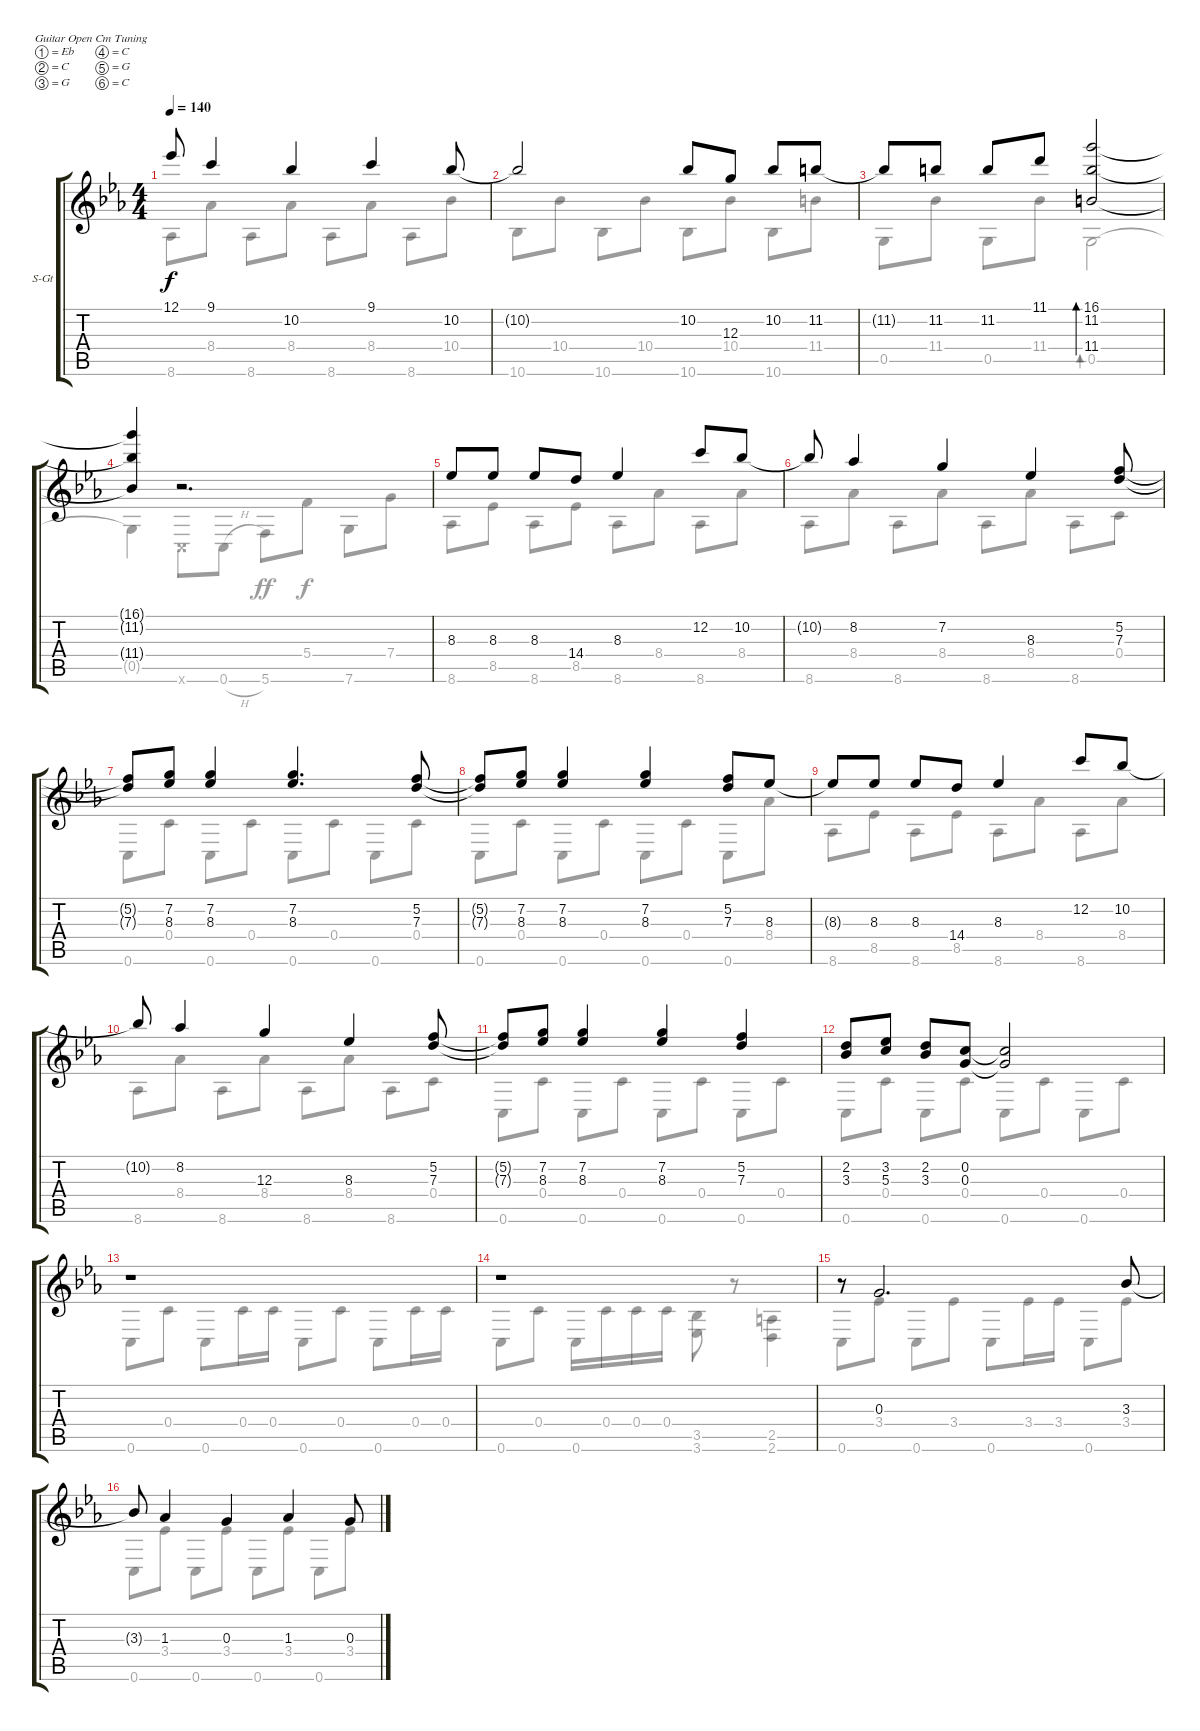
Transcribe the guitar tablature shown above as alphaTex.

\bracketExtendMode groupsimilarinstruments
\firstSystemTrackNameOrientation horizontal
\otherSystemsTrackNameOrientation horizontal
\track ("Track 1" "S-Gt") {instrument acousticguitarsteel}
\staff {score tabs}
\tuning (Eb4 C4 G3 C3 G2 C2)
\voice
\ts (4 4)
\tempo 140
\clef g2
\ks cminor
12.1{t}.8{dy f} 9.1.4 10.2.4 9.1.4 10.2.8 |
10.2{t}.2 10.2.8 12.3.8 10.2.8 11.2.8 |
11.2{t}.8 11.2.8 11.2.8 11.1.8 (16.1 11.2 11.4).2{bd 60} |
(16.1{t} 11.2{t} 11.4{t}).4 r.2{d} |
8.3.8 8.3.8 8.3.8 14.4.8 8.3.4 12.2.8 10.2.8 |
10.2{t}.8 8.2.4 7.2.4 8.3.4 (5.2 7.3).8 |
(5.2{t} 7.3{t}).8 (7.2 8.3).8 (7.2 8.3).4 (7.2 8.3).4{d} (5.2 7.3).8 |
(5.2{t} 7.3{t}).8 (7.2 8.3).8 (7.2 8.3).4 (7.2 8.3).4 (5.2 7.3).8 8.3.8 |
8.3{t}.8 8.3.8 8.3.8 14.4.8 8.3.4 12.2.8 10.2.8 |
10.2{t}.8 8.2.4 12.3.4 8.3.4 (5.2 7.3).8 |
(5.2{t} 7.3{t}).8 (7.2 8.3).8 (7.2 8.3).4 (7.2 8.3).4 (5.2 7.3).4 |
(2.2 3.3).8 (3.2 5.3).8 (2.2 3.3).8 (0.2 0.3).8 (0.2{t} 0.3{t}).2 |
r.1 |
r.1 |
r.8 0.3.2{d} 3.3.8 |
3.3{t}.8 1.3.4 0.3.4 1.3.4 0.3.8
\voice
\clef g2
\ottava regular
\simile none
\ks cminor
8.6.8{dy f} 8.4.8 8.6.8 8.4.8 8.6.8 8.4.8 8.6.8 10.4.8 |
10.6.8 10.4.8 10.6.8 10.4.8 10.6.8 10.4.8 10.6.8 11.4.8 |
0.5.8 11.4.8 0.5.8 11.4.8 0.5.2{bd 0} |
0.5{t}.4 0.6{x}.8 0.6{h}.8 5.6.8{dy ff} 5.4.8{dy f} 7.6.8 7.4.8 |
8.6.8 8.5.8 8.6.8 8.5.8 8.6.8 8.4.8 8.6.8 8.4.8 |
8.6.8 8.4.8 8.6.8 8.4.8 8.6.8 8.4.8 8.6.8 0.4.8 |
0.6.8 0.4.8 0.6.8 0.4.8 0.6.8 0.4.8 0.6.8 0.4.8 |
0.6.8 0.4.8 0.6.8 0.4.8 0.6.8 0.4.8 0.6.8 8.4.8 |
8.6.8 8.5.8 8.6.8 8.5.8 8.6.8 8.4.8 8.6.8 8.4.8 |
8.6.8 8.4.8 8.6.8 8.4.8 8.6.8 8.4.8 8.6.8 0.4.8 |
0.6.8 0.4.8 0.6.8 0.4.8 0.6.8 0.4.8 0.6.8 0.4.8 |
0.6.8 0.4.8 0.6.8 0.4.8 0.6.8 0.4.8 0.6.8 0.4.8 |
0.6.8 0.4.8 0.6.8 0.4.16 0.4.16 0.6.8 0.4.8 0.6.8 0.4.16 0.4.16 |
0.6.8 0.4.8 0.6.16 0.4.16 0.4.16 0.4.16 (3.5 3.6).8 r.8 (2.5 2.6).4 |
0.6.8 3.4.8 0.6.8 3.4.8 0.6.8 3.4.16 3.4.16 0.6.8 3.4.8 |
0.6.8 3.4.8 0.6.8 3.4.8 0.6.8 3.4.8 0.6.8 3.4.8
